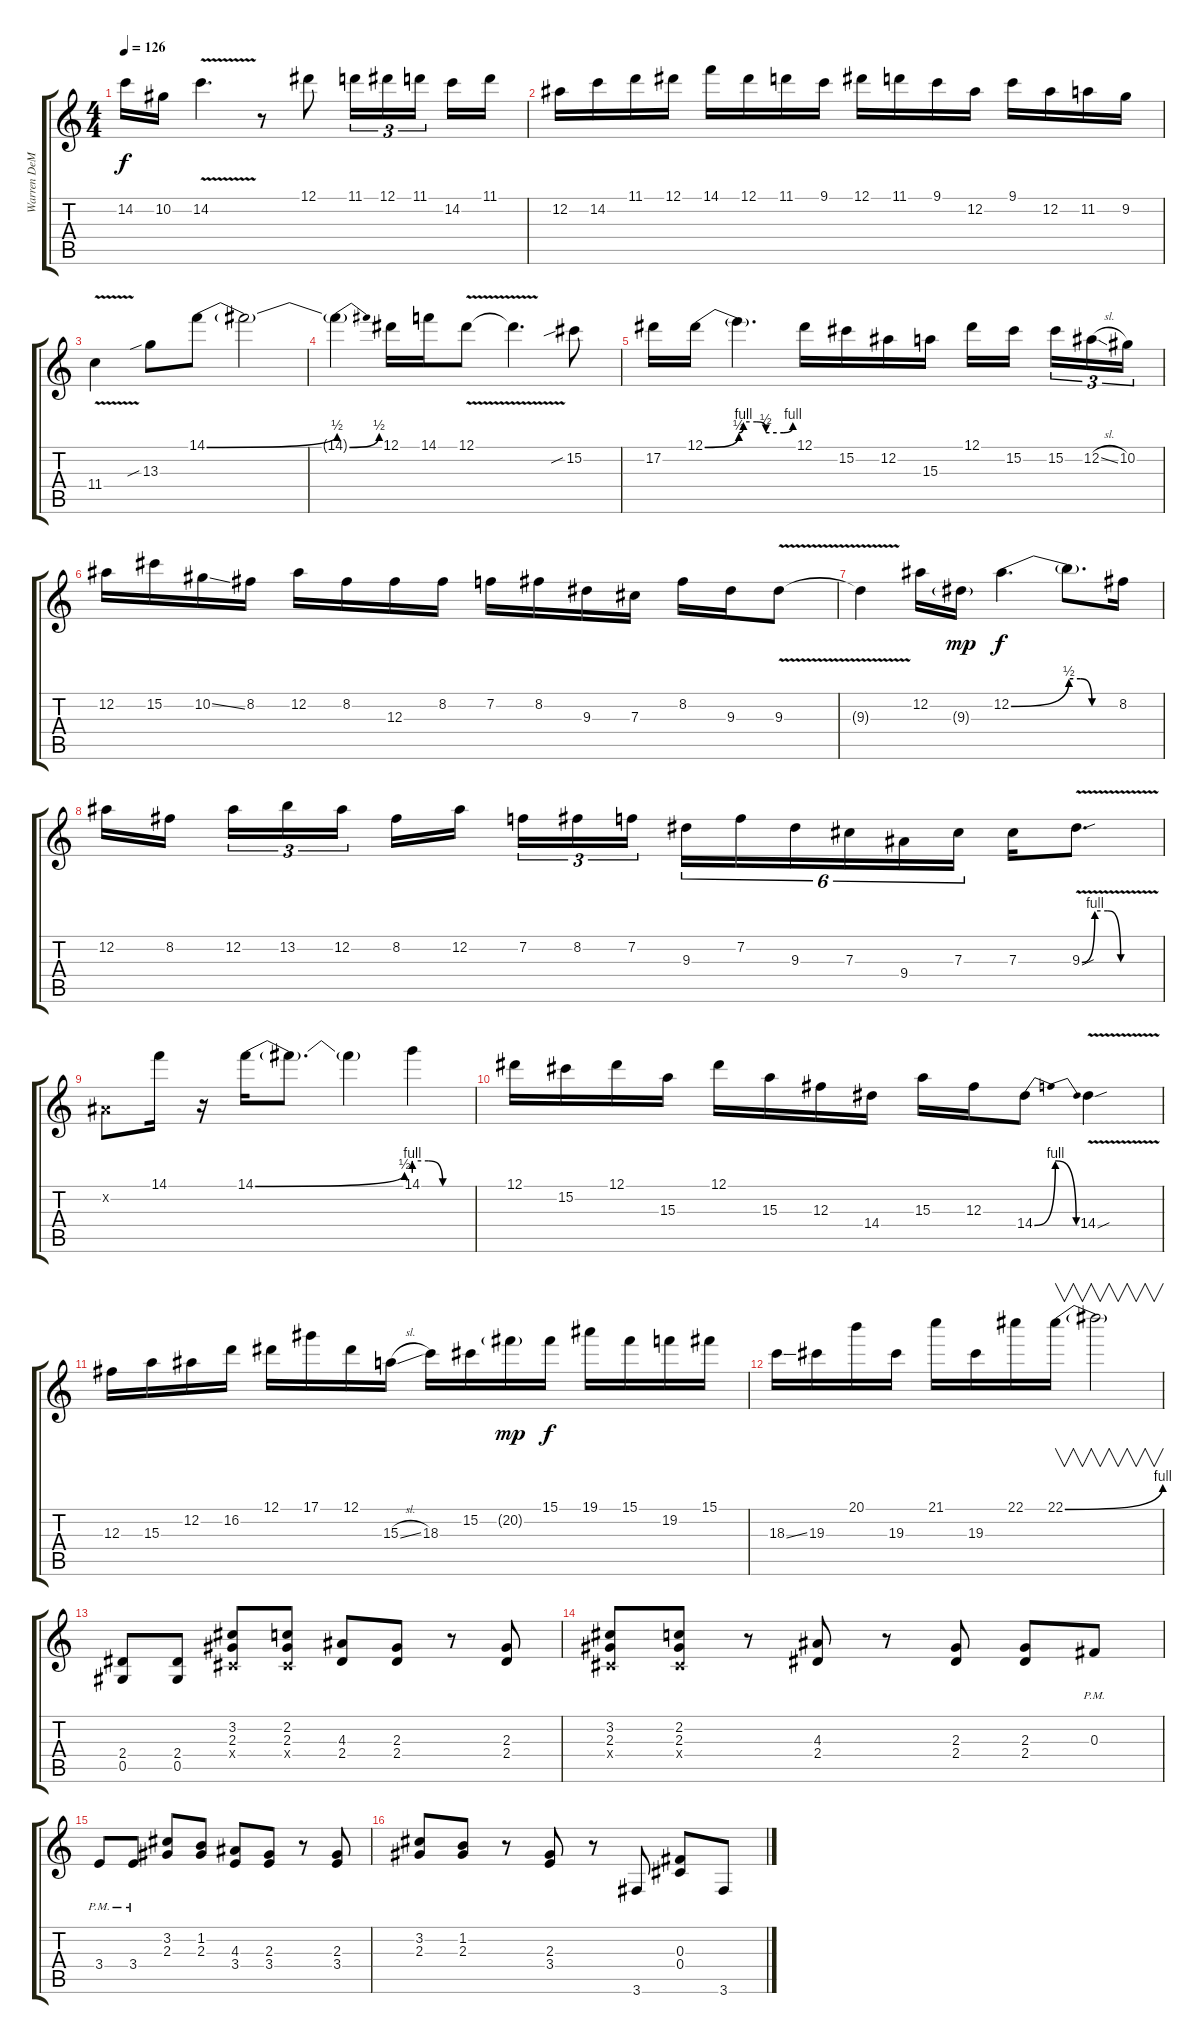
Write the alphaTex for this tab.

\track ("Warren DeMartini" "Warren DeM") {instrument distortionguitar}
\staff {score tabs}
\tuning (Eb4 Bb3 Gb3 Db3 Ab2 Eb2) {hide}
\ts (4 4)
\tempo 126
\clef g2
\ks c
14.2.16{dy f} 10.2.16 14.2{v}.4{d} r.8 12.1.8 11.1.16{tu (3 2)} 12.1.16{tu (3 2)} 11.1.16{tu (3 2)} 14.2.16 11.1.16 |
12.2.16 14.2.16 11.1.16 12.1.16 14.1.16 12.1.16 11.1.16 9.1.16 12.1.16 11.1.16 9.1.16 12.2.16 9.1.16 12.2.16 11.2.16 9.2.16 |
11.4{v}.4 13.3{sib}.8 14.1{be (bend 0 0 60 2)}.8 14.1{t}.2 |
14.1{be (bend 0 0 60 2) t}.4 12.1.16 14.1.16 12.1{v}.8 12.1{v t}.4{d} 15.2{sib}.8 |
17.2.16 12.1{be (bend 0 0 60 2)}.16 12.1{be (custom 0 2 5 4 20 4 30 2 50 2 60 4) t}.4{d} 12.1.16 15.2.16 12.2.16 15.3.16 12.1.16 15.2.16 15.2.16{tu (3 2)} 12.2{sl}.16{tu (3 2)} 10.2.16{tu (3 2)} |
12.2.16 15.2.16 10.2{ss}.16 8.2.16 12.2.16 8.2.16 12.3.16 8.2.16 7.2.16 8.2.16 9.3.16 7.3.16 8.2.16 9.3.16 9.3{v}.8 |
9.3{t}.4 12.2.16 9.3{g}.16{dy mp} 12.2{be (bend 0 0 60 2)}.4{d dy f} 12.2{be (custom 0 2 15 2 30 0 60 0) t}.8{d} 8.2.16 |
12.2.16 8.2.16 12.2.16{tu (3 2)} 13.2.16{tu (3 2)} 12.2.16{tu (3 2)} 8.2.16 12.2.16 7.2.16{tu (3 2)} 8.2.16{tu (3 2)} 7.2.16{tu (3 2)} 9.3.16{tu (6 4)} 7.2.16{tu (6 4)} 9.3.16{tu (6 4)} 7.3.16{tu (6 4)} 9.4.16{tu (6 4)} 7.3.16{tu (6 4)} 7.3.16 9.3{be (custom 0 0 10 4 20 4 30 0 60 0) v sou}.8{d} |
0.2{x}.8 14.1.16 r.16 14.1{be (bend 0 0 60 2)}.16 14.1{t}.8{d} 14.1{t}.4 14.1{be (custom 0 4 15 4 30 0 60 0)}.4 |
12.1.16 15.2.16 12.1.16 15.3.16 12.1.16 15.3.16 12.3.16 14.4.16 15.3.16 12.3.16 14.4{be (bendrelease 0 0 30 4 30 4 60 0)}.8 14.4{v sou}.4 |
12.3.16 15.3.16 12.2.16 16.2.16 12.1.16 17.1.16 12.1.16 15.3{sl}.16 18.3.16 15.2.16 20.2{g}.16{dy mp} 15.1.16{dy f} 19.1.16 15.1.16 19.2.16 15.1.16 |
18.3{ss}.16 19.3.16 20.1.16 19.3.16 21.1.16 19.3.16 22.1.16 22.1{be (bend 0 0 60 4)}.16{v} 22.1{t}.2{v} |
(2.4 0.5).8 (2.4 0.5).8 (3.2 2.3 0.4{x}).8 (2.2 2.3 0.4{x}).8 (4.3 2.4).8 (2.3 2.4).8 r.8 (2.3 2.4).8 |
(3.2 2.3 0.4{x}).8 (2.2 2.3 0.4{x}).8 r.8 (4.3 2.4).8 r.8 (2.3 2.4).8 (2.3 2.4).8 0.3{pm}.8 |
3.4{pm}.8 3.4{pm}.8 (3.2 2.3).8 (1.2 2.3).8 (4.3 3.4).8 (2.3 3.4).8 r.8 (2.3 3.4).8 |
(3.2 2.3).8 (1.2 2.3).8 r.8 (2.3 3.4).8 r.8 3.6.8 (0.3 0.4).8 3.6.8
